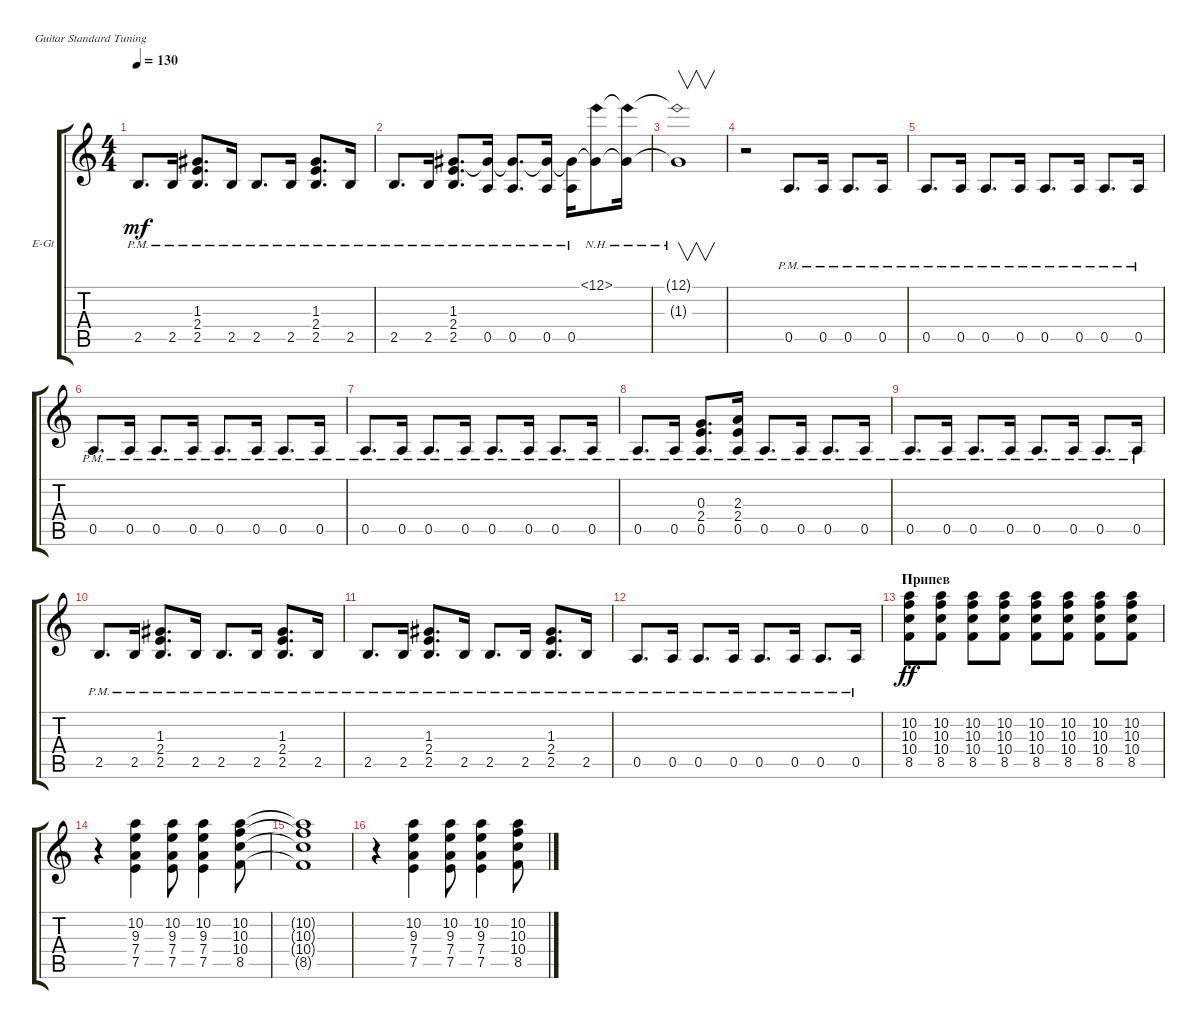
\defaultSystemsLayout 4
\bracketExtendMode groupsimilarinstruments
\firstSystemTrackNameOrientation horizontal
\otherSystemsTrackNameOrientation horizontal
\track ("Ю. Каспарян " "E-Gt") {instrument overdrivenguitar}
\staff {score tabs}
\tuning (E4 B3 G3 D3 A2 E2)
\ts (4 4)
\tempo 130
\clef g2
\ks c
2.5{pm}.8{d dy mf} 2.5{pm}.16 (2.5{pm} 2.4 1.3).8{d} 2.5{pm}.16 2.5{pm}.8{d} 2.5{pm}.16 (2.5{pm} 2.4 1.3).8{d} 2.5{pm}.16 |
2.5{pm}.8{d} 2.5{pm}.16 (2.5{pm} 2.4 1.3).8{d} (0.5{pm} 1.3{t}).16 (0.5{pm} 1.3{t}).8{d} (0.5{pm} 1.3{t}).16 (0.5{pm} 1.3{t}).16 (12.1{nh} 1.3{t}).8 (12.1{nh t} 1.3{t}).16 |
(12.1{nh t} 1.3{t}).1{v} |
r.2 0.5{pm}.8{d} 0.5{pm}.16 0.5{pm}.8{d} 0.5{pm}.16 |
0.5{pm}.8{d} 0.5{pm}.16 0.5{pm}.8{d} 0.5{pm}.16 0.5{pm}.8{d} 0.5{pm}.16 0.5{pm}.8{d} 0.5{pm}.16 |
0.5{pm}.8{d} 0.5{pm}.16 0.5{pm}.8{d} 0.5{pm}.16 0.5{pm}.8{d} 0.5{pm}.16 0.5{pm}.8{d} 0.5{pm}.16 |
0.5{pm}.8{d} 0.5{pm}.16 0.5{pm}.8{d} 0.5{pm}.16 0.5{pm}.8{d} 0.5{pm}.16 0.5{pm}.8{d} 0.5{pm}.16 |
0.5{pm}.8{d} 0.5{pm}.16 (0.5{pm} 2.4 0.3).8{d} (0.5{pm} 2.3 2.4).16 0.5{pm}.8{d} 0.5{pm}.16 0.5{pm}.8{d} 0.5{pm}.16 |
0.5{pm}.8{d} 0.5{pm}.16 0.5{pm}.8{d} 0.5{pm}.16 0.5{pm}.8{d} 0.5{pm}.16 0.5{pm}.8{d} 0.5{pm}.16 |
2.5{pm}.8{d} 2.5{pm}.16 (2.5{pm} 2.4 1.3).8{d} 2.5{pm}.16 2.5{pm}.8{d} 2.5{pm}.16 (2.5{pm} 2.4 1.3).8{d} 2.5{pm}.16 |
2.5{pm}.8{d} 2.5{pm}.16 (2.5{pm} 2.4 1.3).8{d} 2.5{pm}.16 2.5{pm}.8{d} 2.5{pm}.16 (2.5{pm} 2.4 1.3).8{d} 2.5{pm}.16 |
0.5{pm}.8{d} 0.5{pm}.16 0.5{pm}.8{d} 0.5{pm}.16 0.5{pm}.8{d} 0.5{pm}.16 0.5{pm}.8{d} 0.5{pm}.16 |
\section ("" "Припев")
(8.5 10.4 10.3 10.2).8{dy ff} (8.5 10.4 10.3 10.2).8 (8.5 10.4 10.3 10.2).8 (8.5 10.4 10.3 10.2).8 (8.5 10.4 10.3 10.2).8 (8.5 10.4 10.3 10.2).8 (8.5 10.4 10.3 10.2).8 (8.5 10.4 10.3 10.2).8 |
r.4 (7.5 7.4 9.3 10.2).4 (7.5 7.4 9.3 10.2).8 (7.5 7.4 9.3 10.2).4 (8.5 10.4 10.3 10.2).8 |
(8.5{t} 10.4{t} 10.3{t} 10.2{t}).1 |
r.4 (7.5 7.4 9.3 10.2).4 (7.5 7.4 9.3 10.2).8 (7.5 7.4 9.3 10.2).4 (8.5 10.4 10.3 10.2).8
